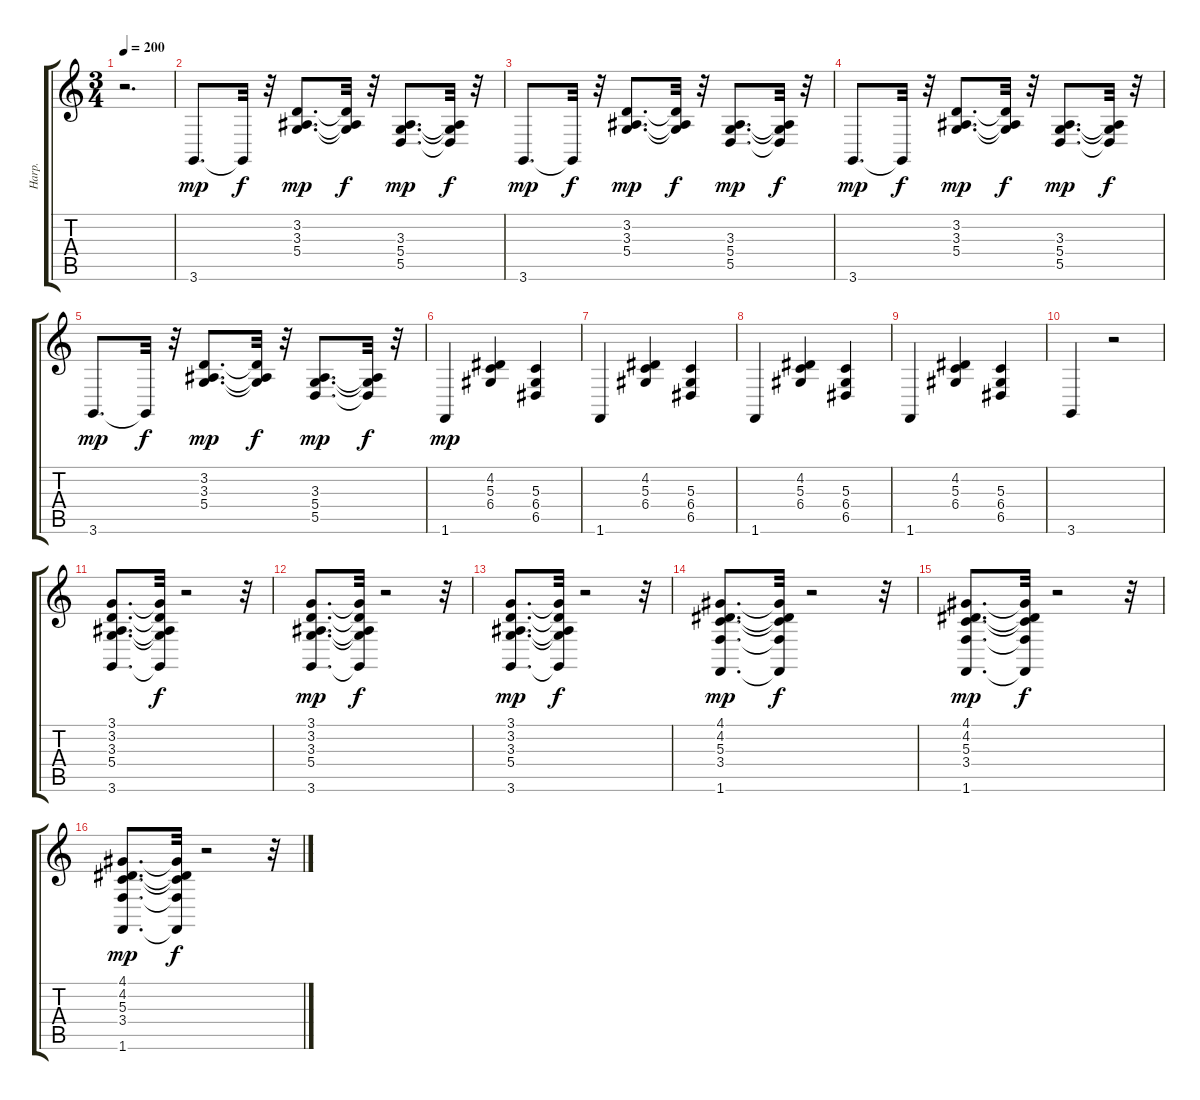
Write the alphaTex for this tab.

\track ("Harp." "Harp.") {instrument orchestralharp}
\staff {score tabs}
\tuning (E4 B3 G3 D3 A2 E2) {hide}
\ts (3 4)
\tempo 200
\clef g2
\ks c
r.2{d dy mp} |
3.6.8{d} 3.6{t}.32{dy f} r.32 (3.2 3.3 5.4).8{d dy mp} (3.2{t} 3.3{t} 5.4{t}).32{dy f} r.32 (3.3 5.4 5.5).8{d dy mp} (3.3{t} 5.4{t} 5.5{t}).32{dy f} r.32 |
3.6.8{d dy mp} 3.6{t}.32{dy f} r.32 (3.2 3.3 5.4).8{d dy mp} (3.2{t} 3.3{t} 5.4{t}).32{dy f} r.32 (3.3 5.4 5.5).8{d dy mp} (3.3{t} 5.4{t} 5.5{t}).32{dy f} r.32 |
3.6.8{d dy mp} 3.6{t}.32{dy f} r.32 (3.2 3.3 5.4).8{d dy mp} (3.2{t} 3.3{t} 5.4{t}).32{dy f} r.32 (3.3 5.4 5.5).8{d dy mp} (3.3{t} 5.4{t} 5.5{t}).32{dy f} r.32 |
3.6.8{d dy mp} 3.6{t}.32{dy f} r.32 (3.2 3.3 5.4).8{d dy mp} (3.2{t} 3.3{t} 5.4{t}).32{dy f} r.32 (3.3 5.4 5.5).8{d dy mp} (3.3{t} 5.4{t} 5.5{t}).32{dy f} r.32 |
1.6.4{dy mp} (4.2 5.3 6.4).4 (5.3 6.4 6.5).4 |
1.6.4 (4.2 5.3 6.4).4 (5.3 6.4 6.5).4 |
1.6.4 (4.2 5.3 6.4).4 (5.3 6.4 6.5).4 |
1.6.4 (4.2 5.3 6.4).4 (5.3 6.4 6.5).4 |
3.6.4 r.2 |
(3.1 3.2 3.3 5.4 3.6).8{d} (3.1{t} 3.2{t} 3.3{t} 5.4{t} 3.6{t}).32{dy f} r.2 r.32 |
(3.1 3.2 3.3 5.4 3.6).8{d dy mp} (3.1{t} 3.2{t} 3.3{t} 5.4{t} 3.6{t}).32{dy f} r.2 r.32 |
(3.1 3.2 3.3 5.4 3.6).8{d dy mp} (3.1{t} 3.2{t} 3.3{t} 5.4{t} 3.6{t}).32{dy f} r.2 r.32 |
(4.1 4.2 5.3 3.4 1.6).8{d dy mp} (4.1{t} 4.2{t} 5.3{t} 3.4{t} 1.6{t}).32{dy f} r.2 r.32 |
(4.1 4.2 5.3 3.4 1.6).8{d dy mp} (4.1{t} 4.2{t} 5.3{t} 3.4{t} 1.6{t}).32{dy f} r.2 r.32 |
(4.1 4.2 5.3 3.4 1.6).8{d dy mp} (4.1{t} 4.2{t} 5.3{t} 3.4{t} 1.6{t}).32{dy f} r.2 r.32
